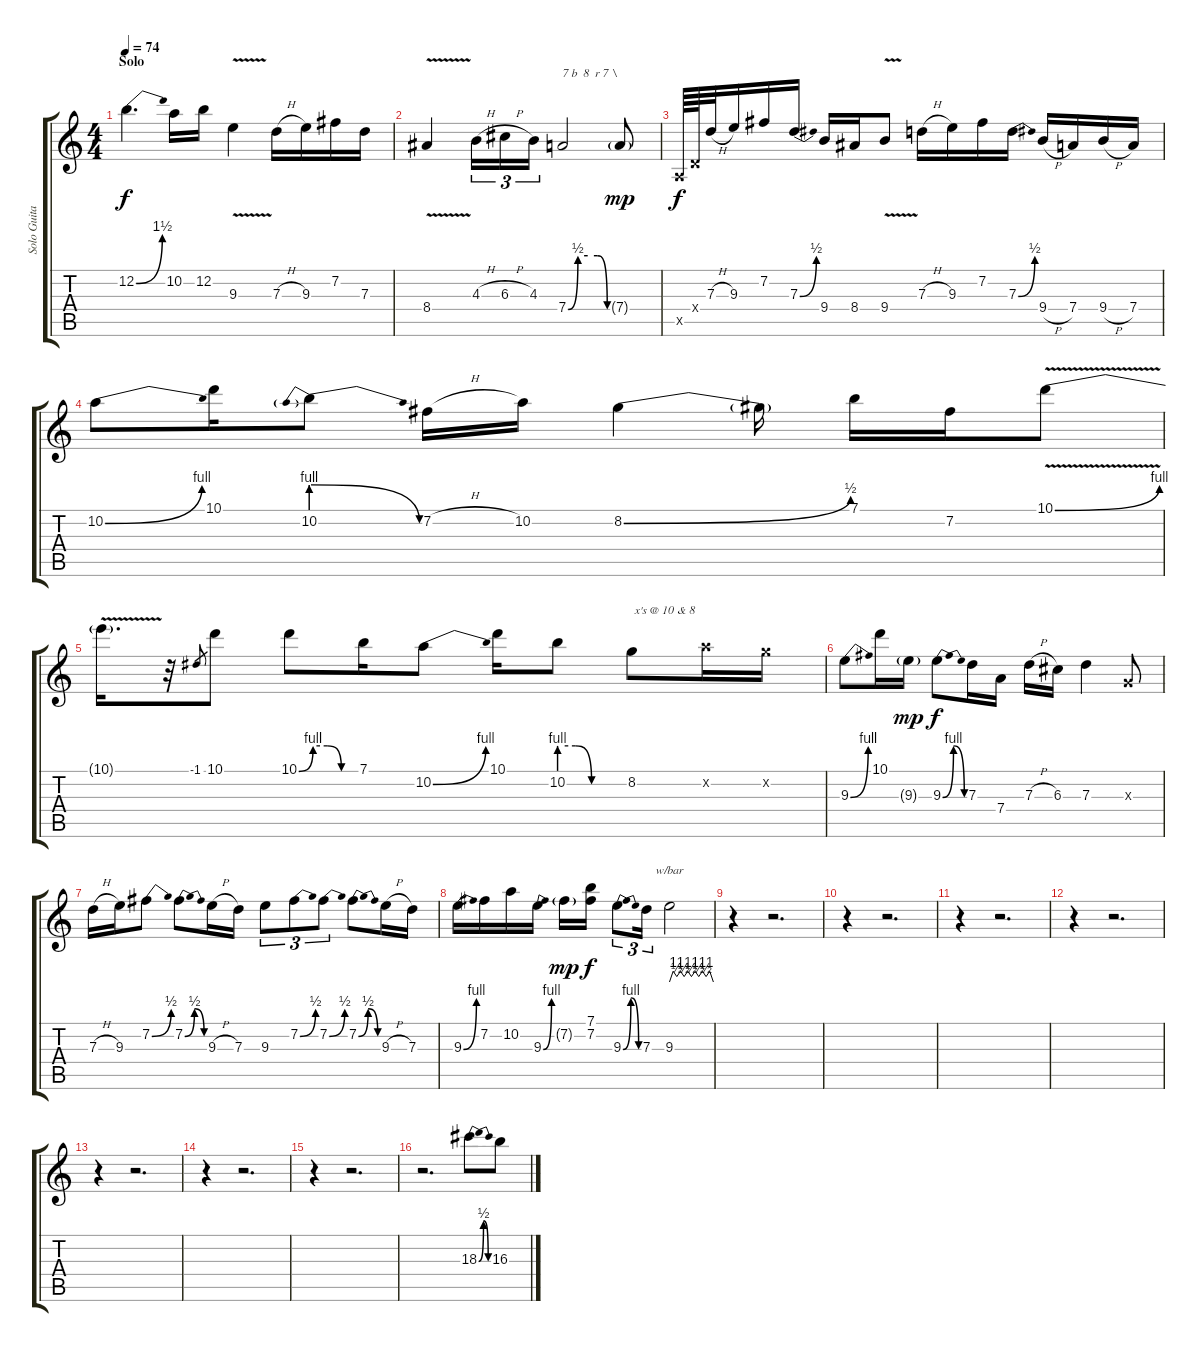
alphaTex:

\track ("Solo Guitar #1" "Solo Guita") {instrument distortionguitar}
\staff {score tabs}
\tuning (E4 B3 G3 D3 A2 E2) {hide}
\ts (4 4)
\section ("" "Solo")
\tempo 74
\clef g2
\ks c
12.2{be (bend 0 0 60 6)}.4{d dy f} 10.2.16 12.2.16 9.3{v}.4 7.3{h}.16 9.3.16 7.2.16 7.3.16 |
8.4{v}.4 4.3{h}.16{tu (3 2)} 6.3{h}.16{tu (3 2)} 4.3.16{tu (3 2)} 7.4{be (custom 0 0 15 2 30 2 45 2 60 0)}.2{txt "7 b  8  r 7 \\"} 7.4{g}.8{dy mp} |
0.5{x}.64{dy f} 0.4{x}.64 7.3{h}.32 9.3.16 7.2.16 7.3{be (bend 0 0 60 2)}.16 9.4.16 8.4.16 9.4{v}.8 7.3{h}.16 9.3.16 7.2.16 7.3{be (bend 0 0 60 2)}.16 9.4{h}.16 7.4.16 9.4{h}.16 7.4.16 |
10.2{be (bend 0 0 60 4)}.8 10.1.16 10.2{be (prebendrelease 0 4 60 0)}.8 7.2{h}.16 10.2.16 8.2{be (bend 0 0 60 2)}.4 8.2{t}.16 7.1.16 7.2.16 10.1{be (bend 0 0 60 4) v}.8 |
10.1{t}.16{d} r.32 -1.1.8{gr} 10.1.8 10.1{be (custom 0 0 15 4 30 4 45 0 60 0)}.8 7.1.16 10.2{be (bend 0 0 60 4)}.8 10.1.16 10.2{be (custom 0 4 15 4 30 0 60 0)}.8 8.2.8{txt " x's @ 10 & 8"} 10.2{x}.16 8.2{x}.16 |
9.3{be (bend 0 0 60 4)}.8 10.1.16 9.3{g}.16{dy mp} 9.3{be (bendrelease 0 0 30 4 30 4 60 0)}.8{dy f} 7.3.16 7.4.16 7.3{h}.16 6.3.16 7.3.4 0.3{x}.8 |
7.3{h}.16 9.3.16 7.2{be (bend 0 0 60 2)}.8 7.2{be (bendrelease 0 0 30 2 30 2 60 0)}.8 9.3{h}.16 7.3.16 9.3.8{tu (3 2)} 7.2{be (bend 0 0 60 2)}.8{tu (3 2)} 7.2{be (bend 0 0 60 2)}.8{tu (3 2)} 7.2{be (bendrelease 0 0 30 2 30 2 60 0)}.8 9.3{h}.16 7.3.16 |
9.3{be (bend 0 0 60 4)}.16 7.2.16 10.2.16 9.3{be (bend 0 0 60 4)}.16 7.2{g}.16{dy mp} (7.1 7.2).16{dy f} 9.3{be (bendrelease 0 0 30 4 30 4 60 0)}.8{tu (3 2)} 7.3.16{tu (3 2)} 9.3.2{tbe (custom default 0 0 5 4 10 2 15 4 20 2 25 4 30 2 35 4 40 2 45 4 50 2 55 4 60 0)} |
r.4 r.2{d} |
r.4 r.2{d} |
r.4 r.2{d} |
r.4 r.2{d} |
r.4 r.2{d} |
r.4 r.2{d} |
r.4 r.2{d} |
r.2{d} 18.3{be (bendrelease 0 0 30 2 30 2 60 0)}.8 16.3.8
